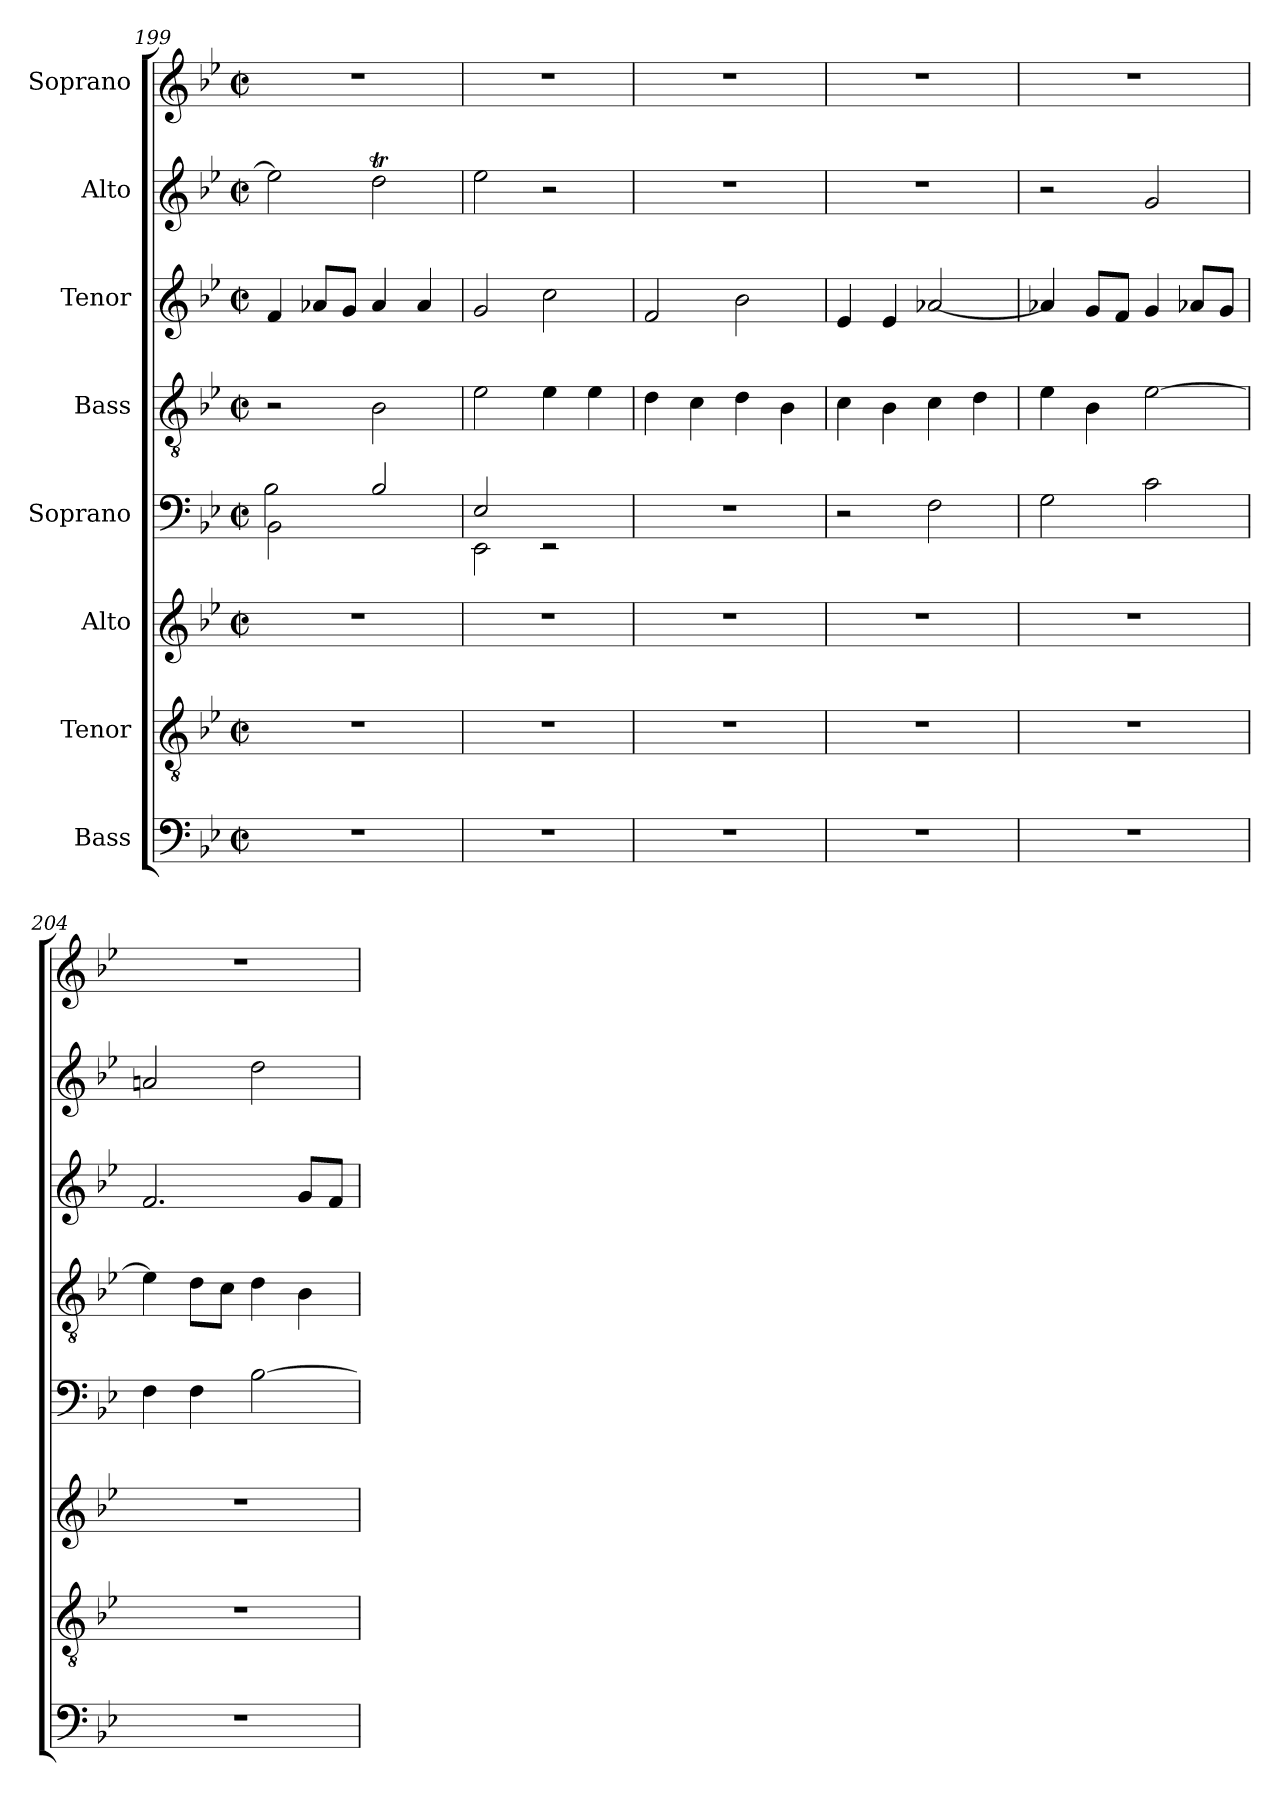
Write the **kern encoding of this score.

**kern	**kern	**kern	**kern	**kern	**kern	**kern	**kern
*part8	*part7	*part6	*part5	*part4	*part3	*part2	*part1
*staff8	*staff7	*staff6	*staff5	*staff4	*staff3	*staff2	*staff1
*I"Bass	*I"Tenor	*I"Alto	*I"Soprano	*I"Bass	*I"Tenor	*I"Alto	*I"Soprano
*clefF4	*clefGv2	*clefG2	*clefF4	*clefGv2	*clefG2	*clefG2	*clefG2
*k[b-e-]	*k[b-e-]	*k[b-e-]	*k[b-e-]	*k[b-e-]	*k[b-e-]	*k[b-e-]	*k[b-e-]
*B-:	*B-:	*B-:	*B-:	*B-:	*B-:	*B-:	*B-:
*M2/2	*M2/2	*M2/2	*M2/2	*M2/2	*M2/2	*M2/2	*M2/2
*met(c|)	*met(c|)	*met(c|)	*met(c|)	*met(c|)	*met(c|)	*met(c|)	*met(c|)
=199	=199	=199	=199	=199	=199	=199	=199
*	*	*	*^	*	*	*	*
1r	1r	1r	2BB-\	2B-\	2r	4f/	2ee-\]	1r
.	.	.	.	.	.	8a-X/L	.	.
.	.	.	.	.	.	8g/J	.	.
.	.	.	2ryy	2B-/	2B-\	4a-/	2ddt\	.
.	.	.	.	.	.	4a-/	.	.
=200	=200	=200	=200	=200	=200	=200	=200	=200
1r	1r	1r	2EE-\	2E-/	2e-\	2g/	2ee-\	1r
.	.	.	2ryy	2rEE	4e-\	2cc\	2r	.
.	.	.	.	.	4e-\	.	.	.
*	*	*	*v	*v	*	*	*	*
=201	=201	=201	=201	=201	=201	=201	=201
1r	1r	1r	1r	4d\	2f/	1r	1r
.	.	.	.	4c\	.	.	.
.	.	.	.	4d\	2b-\	.	.
.	.	.	.	4B-\	.	.	.
=202	=202	=202	=202	=202	=202	=202	=202
1r	1r	1r	2r	4c\	4e-/	1r	1r
.	.	.	.	4B-\	4e-/	.	.
.	.	.	2F\	4c\	[<2a-X/	.	.
.	.	.	.	4d\	.	.	.
!!LO:LB:g=z
=203	=203	=203	=203	=203	=203	=203	=203
1r	1r	1r	2G\	4e-\	4a-X/]	2r	1r
.	.	.	.	4B-\	8g/L	.	.
.	.	.	.	.	8f/J	.	.
.	.	.	2c\	[>2e-\	4g/	2g/	.
.	.	.	.	.	8a-X/L	.	.
.	.	.	.	.	8g/J	.	.
=204	=204	=204	=204	=204	=204	=204	=204
1r	1r	1r	4F\	4e-\]	2.f/	2an/	1r
.	.	.	4F\	8d\L	.	.	.
.	.	.	.	8c\J	.	.	.
.	.	.	[>2B-\	4d\	.	2dd\	.
.	.	.	.	4B-\	8g/L	.	.
.	.	.	.	.	8f/J	.	.
=	=	=	=	=	=	=	=
*-	*-	*-	*-	*-	*-	*-	*-
